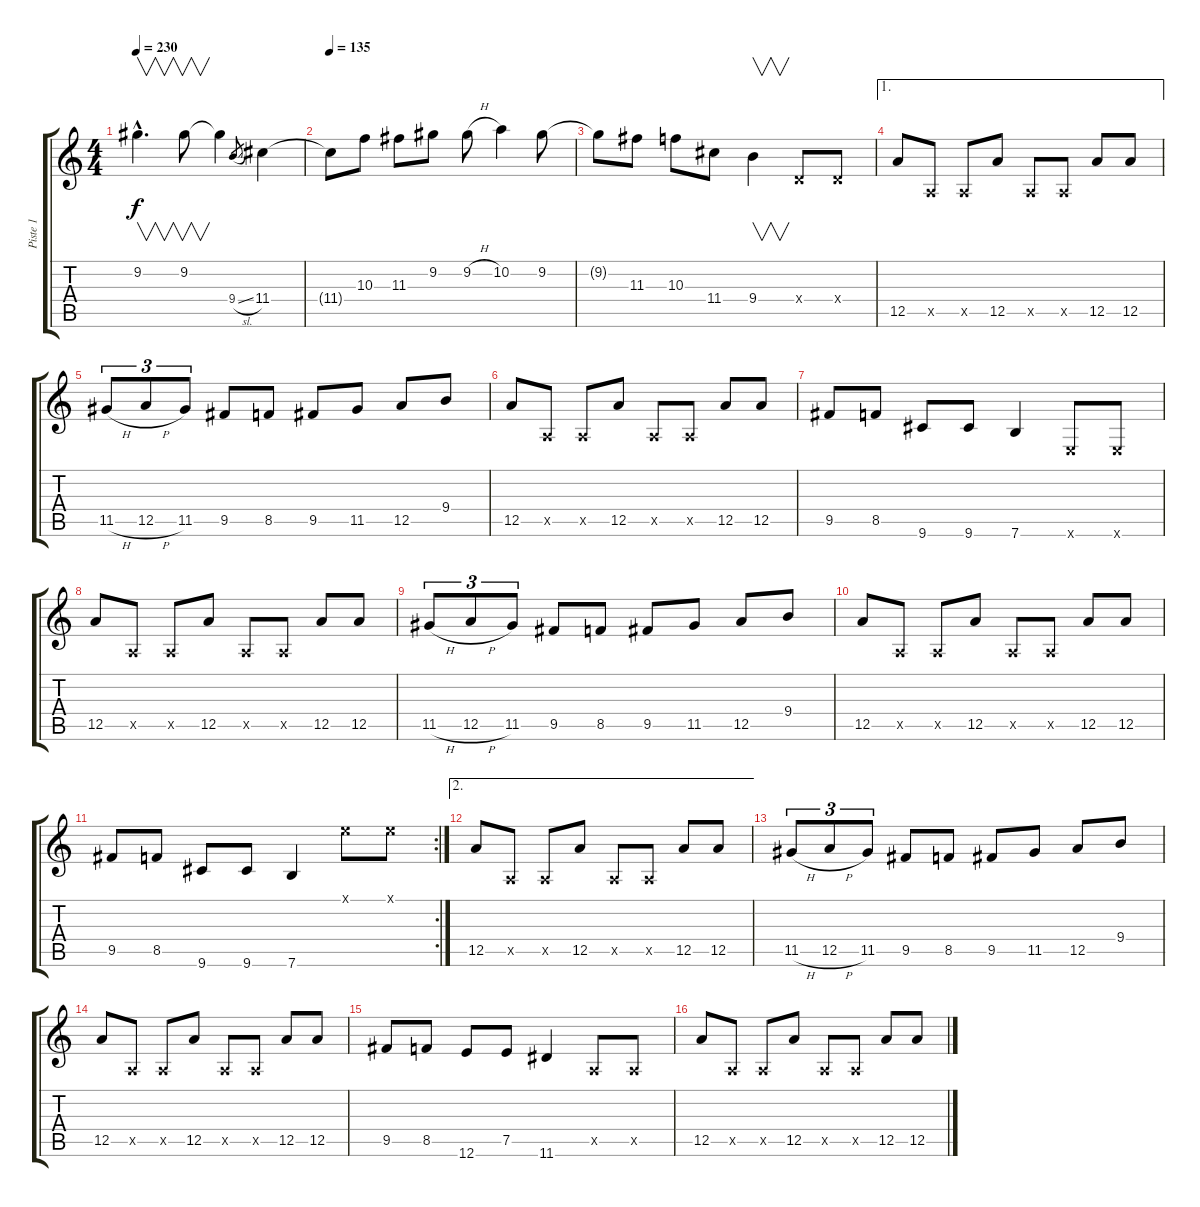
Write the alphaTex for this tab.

\track ("Piste 1" "Piste 1") {instrument electricguitarjazz}
\staff {score tabs}
\tuning (E4 B3 G3 D3 A2 E2) {hide}
\ts (4 4)
\tempo 230
\clef g2
\ks c
9.2{hac}.4{v d dy f} 9.2.8{v} 9.2{t}.4 9.4{sl}.8{gr} 11.4.4 |
\tempo 135
11.4{t}.8 10.3.8 11.3.8 9.2.8 9.2{h}.8 10.2.4 9.2.8 |
9.2{t}.8 11.3.8 10.3.8 11.4.8 9.4.4{v} 0.4{x}.8 0.4{x}.8 |
\ae 1
12.5.8 0.5{x}.8 0.5{x}.8 12.5.8 0.5{x}.8 0.5{x}.8 12.5.8 12.5.8 |
11.5{h}.8{tu (3 2)} 12.5{h}.8{tu (3 2)} 11.5.8{tu (3 2)} 9.5.8 8.5.8 9.5.8 11.5.8 12.5.8 9.4.8 |
12.5.8 0.5{x}.8 0.5{x}.8 12.5.8 0.5{x}.8 0.5{x}.8 12.5.8 12.5.8 |
9.5.8 8.5.8 9.6.8 9.6.8 7.6.4 0.6{x}.8 0.6{x}.8 |
12.5.8 0.5{x}.8 0.5{x}.8 12.5.8 0.5{x}.8 0.5{x}.8 12.5.8 12.5.8 |
11.5{h}.8{tu (3 2)} 12.5{h}.8{tu (3 2)} 11.5.8{tu (3 2)} 9.5.8 8.5.8 9.5.8 11.5.8 12.5.8 9.4.8 |
12.5.8 0.5{x}.8 0.5{x}.8 12.5.8 0.5{x}.8 0.5{x}.8 12.5.8 12.5.8 |
\rc 2
9.5.8 8.5.8 9.6.8 9.6.8 7.6.4 0.1{x}.8 0.1{x}.8 |
\ae 2
12.5.8 0.5{x}.8 0.5{x}.8 12.5.8 0.5{x}.8 0.5{x}.8 12.5.8 12.5.8 |
11.5{h}.8{tu (3 2)} 12.5{h}.8{tu (3 2)} 11.5.8{tu (3 2)} 9.5.8 8.5.8 9.5.8 11.5.8 12.5.8 9.4.8 |
12.5.8 0.5{x}.8 0.5{x}.8 12.5.8 0.5{x}.8 0.5{x}.8 12.5.8 12.5.8 |
9.5.8 8.5.8 12.6.8 7.5.8 11.6.4 0.5{x}.8 0.5{x}.8 |
12.5.8 0.5{x}.8 0.5{x}.8 12.5.8 0.5{x}.8 0.5{x}.8 12.5.8 12.5.8
